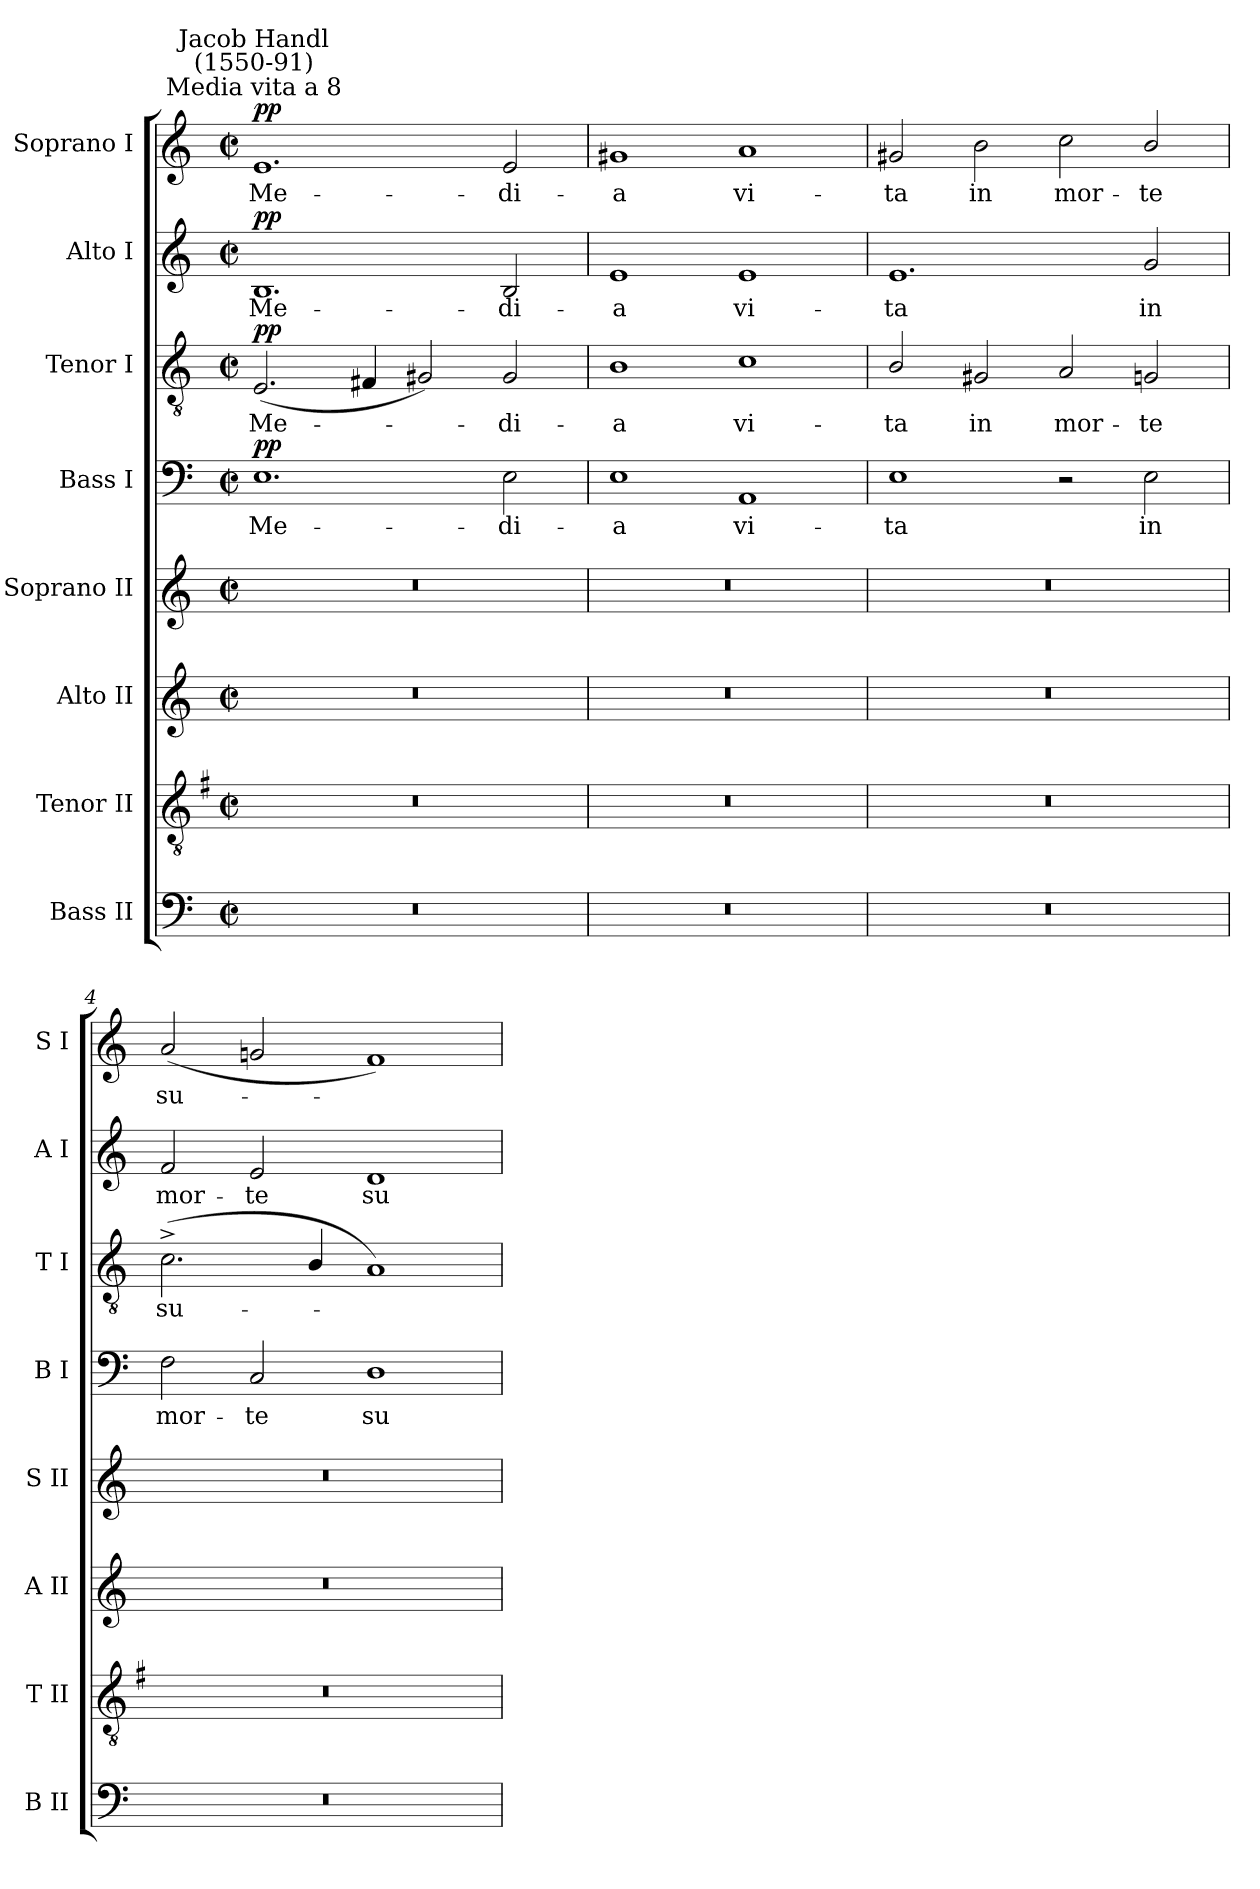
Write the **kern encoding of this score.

**kern	**kern	**kern	**kern	**kern	**text	**dynam	**kern	**text	**dynam	**kern	**text	**dynam	**kern	**text	**dynam
*part8	*part7	*part6	*part5	*part4	*part4	*part4	*part3	*part3	*part3	*part2	*part2	*part2	*part1	*part1	*part1
*staff8	*staff7	*staff6	*staff5	*staff4	*staff4	*staff4	*staff3	*staff3	*staff3	*staff2	*staff2	*staff2	*staff1	*staff1	*staff1
*I"Bass II	*I"Tenor II	*I"Alto II	*I"Soprano II	*I"Bass I	*	*	*I"Tenor I	*	*	*I"Alto I	*	*	*I"Soprano I	*	*
*I'B II	*I'T II	*I'A II	*I'S II	*I'B I	*	*	*I'T I	*	*	*I'A I	*	*	*I'S I	*	*
*clefF4	*clefGv2	*clefG2	*clefG2	*clefF4	*	*	*clefGv2	*	*	*clefG2	*	*	*clefG2	*	*
*	*ITrd4c7	*	*	*	*	*	*	*	*	*	*	*	*	*	*
*k[]	*k[]	*k[]	*k[]	*k[]	*	*	*k[]	*	*	*k[]	*	*	*k[]	*	*
*C:	*C:	*C:	*C:	*C:	*	*	*C:	*	*	*C:	*	*	*C:	*	*
*M4/2	*M4/2	*M4/2	*M4/2	*M4/2	*	*	*M4/2	*	*	*M4/2	*	*	*M4/2	*	*
*met(c|)	*met(c|)	*met(c|)	*met(c|)	*met(c|)	*	*	*met(c|)	*	*	*met(c|)	*	*	*met(c|)	*	*
=1	=1	=1	=1	=1	=1	=1	=1	=1	=1	=1	=1	=1	=1	=1	=1
!	!	!	!	!	!	!	!	!	!	!	!	!	!LO:TX:a:cj:t=Media vita a 8	!	!
!	!	!	!	!	!	!	!	!	!	!	!	!	!LO:TX:a:cj:t=Jacob Handl\n(1550-91)	!	!
!	!	!	!	!	!LO:LY:b	!LO:DY:b	!	!LO:LY:b	!LO:DY:b	!	!LO:LY:b	!LO:DY:b	!	!LO:LY:b	!LO:DY:b
0r	0r	0r	0r	1.E	Me-	pp	(<2.E	Me-	pp	1.B	Me-	pp	1.e	Me-	pp
.	.	.	.	.	.	.	4F#X	.	.	.	.	.	.	.	.
.	.	.	.	.	.	.	2G#X)	.	.	.	.	.	.	.	.
!	!	!	!	!	!LO:LY:b	!	!	!LO:LY:b	!	!	!LO:LY:b	!	!	!LO:LY:b	!
.	.	.	.	2E	-di-	.	2G#	di-	.	2B	-di-	.	2e	-di-	.
=2	=2	=2	=2	=2	=2	=2	=2	=2	=2	=2	=2	=2	=2	=2	=2
!	!	!	!	!	!LO:LY:b	!	!	!LO:LY:b	!	!	!LO:LY:b	!	!	!LO:LY:b	!
0r	0r	0r	0r	1E	-a	.	1B	-a	.	1e	-a	.	1g#X	-a	.
!	!	!	!	!	!LO:LY:b	!	!	!LO:LY:b	!	!	!LO:LY:b	!	!	!LO:LY:b	!
.	.	.	.	1AA	vi-	.	1c	vi-	.	1e	vi-	.	1a	vi-	.
=3	=3	=3	=3	=3	=3	=3	=3	=3	=3	=3	=3	=3	=3	=3	=3
!	!	!	!	!	!LO:LY:b	!	!	!LO:LY:b	!	!	!LO:LY:b	!	!	!LO:LY:b	!
0r	0r	0r	0r	1E	-ta	.	2B/	-ta	.	1.e	-ta	.	2g#X	-ta	.
!	!	!	!	!	!	!	!	!LO:LY:b	!	!	!	!	!	!LO:LY:b	!
.	.	.	.	.	.	.	2G#X	in	.	.	.	.	2b	in	.
!	!	!	!	!	!	!	!	!LO:LY:b	!	!	!	!	!	!LO:LY:b	!
.	.	.	.	2r	.	.	2A	mor-	.	.	.	.	2cc	mor-	.
!	!	!	!	!	!LO:LY:b	!	!	!LO:LY:b	!	!	!LO:LY:b	!	!	!LO:LY:b	!
.	.	.	.	2E	in	.	2Gn	-te	.	2g	in	.	2b/	-te	.
=4	=4	=4	=4	=4	=4	=4	=4	=4	=4	=4	=4	=4	=4	=4	=4
!	!	!	!	!	!LO:LY:b	!	!	!LO:LY:b	!	!	!LO:LY:b	!	!	!LO:LY:b	!
0r	0r	0r	0r	2F	mor-	.	(<2.c^	su-	.	2f	mor-	.	(<2a	su-	.
!	!	!	!	!	!LO:LY:b	!	!	!	!	!	!LO:LY:b	!	!	!	!
.	.	.	.	2C	-te	.	.	.	.	2e	-te	.	2gn	.	.
.	.	.	.	.	.	.	4B/	.	.	.	.	.	.	.	.
!	!	!	!	!	!LO:LY:b	!	!	!	!	!	!LO:LY:b	!	!	!	!
.	.	.	.	1D	su-	.	1A)	.	.	1d	su-	.	1f)	.	.
=	=	=	=	=	=	=	=	=	=	=	=	=	=	=	=
*-	*-	*-	*-	*-	*-	*-	*-	*-	*-	*-	*-	*-	*-	*-	*-
